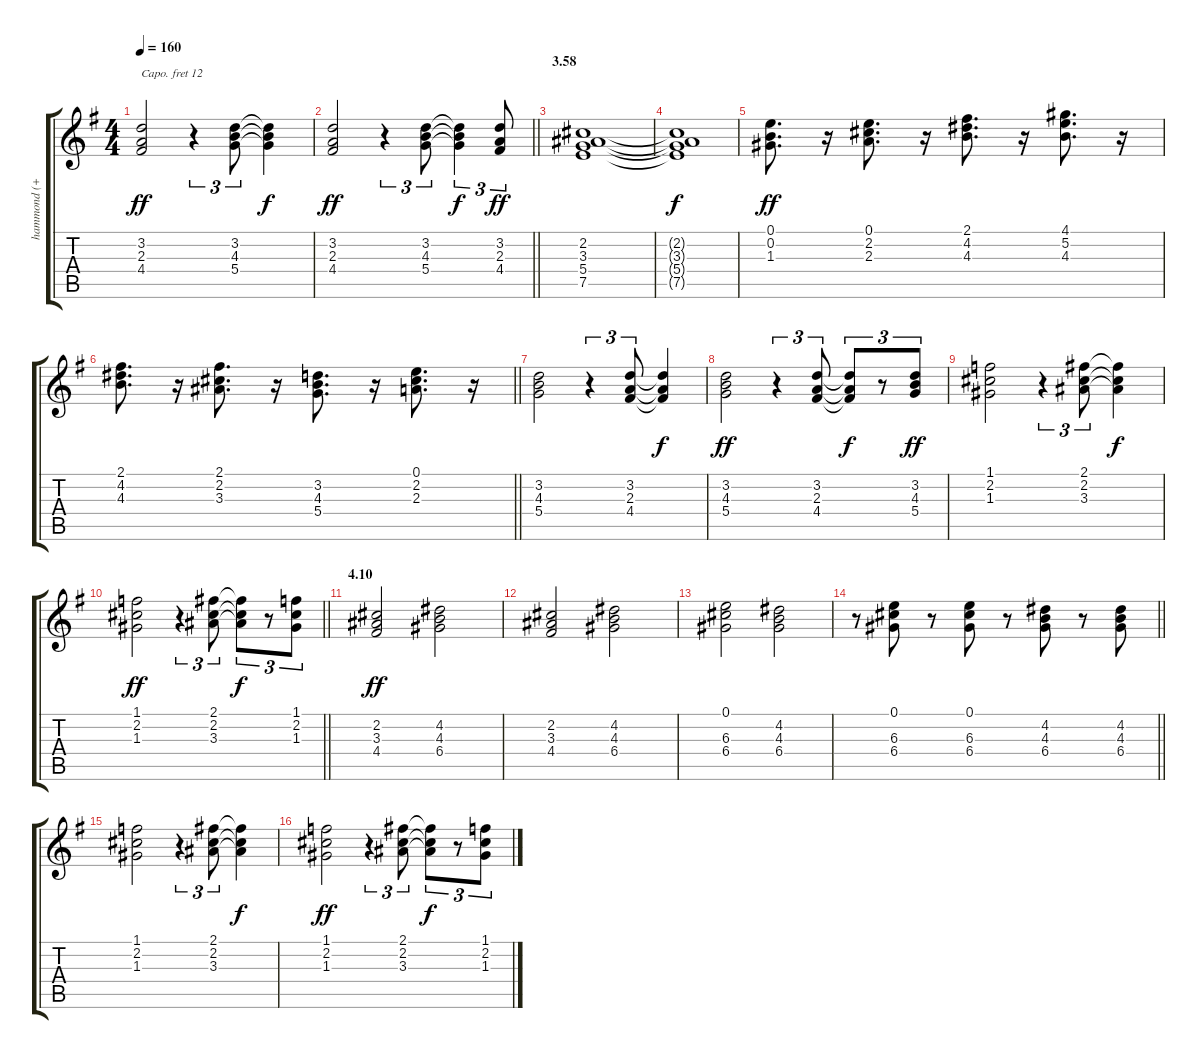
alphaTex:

\track ("hammond (+12)" "hammond (+") {instrument drawbarorgan}
\staff {score tabs}
\capo 12
\tuning (E4 B3 G3 D3 A2 E2) {hide}
\ts (4 4)
\tempo 160
\clef g2
\ks g
(3.2 2.3 4.4).2{dy ff} r.4{tu (3 2)} (3.2 4.3 5.4).8{tu (3 2)} (3.2{t} 4.3{t} 5.4{t}).4{dy f} |
\barLineRight lightlight
(3.2 2.3 4.4).2{dy ff} r.4{tu (3 2)} (3.2 4.3 5.4).8{tu (3 2)} (3.2{t} 4.3{t} 5.4{t}).4{tu (3 2) dy f} (3.2 2.3 4.4).8{tu (3 2) dy ff} |
\section ("" "3.58")
(2.2 3.3 5.4 7.5).1 |
(2.2{t} 3.3{t} 5.4{t} 7.5{t}).1{dy f} |
(0.1 0.2 1.3).8{d dy ff} r.16 (0.1 2.2 2.3).8{d} r.16 (2.1 4.2 4.3).8{d} r.16 (4.1 5.2 4.3).8{d} r.16 |
\barLineRight lightlight
(2.1 4.2 4.3).8{d} r.16 (2.1 2.2 3.3).8{d} r.16 (3.2 4.3 5.4).8{d} r.16 (0.1 2.2 2.3).8{d} r.16 |
(3.2 4.3 5.4).2 r.4{tu (3 2)} (3.2 2.3 4.4).8{tu (3 2)} (3.2{t} 2.3{t} 4.4{t}).4{dy f} |
(3.2 4.3 5.4).2{dy ff} r.4{tu (3 2)} (3.2 2.3 4.4).8{tu (3 2)} (3.2{t} 2.3{t} 4.4{t}).8{tu (3 2) dy f} r.8{tu (3 2)} (3.2 4.3 5.4).8{tu (3 2) dy ff} |
(1.1 2.2 1.3).2 r.4{tu (3 2)} (2.1 2.2 3.3).8{tu (3 2)} (2.1{t} 2.2{t} 3.3{t}).4{dy f} |
\barLineRight lightlight
(1.1 2.2 1.3).2{dy ff} r.4{tu (3 2)} (2.1 2.2 3.3).8{tu (3 2)} (2.1{t} 2.2{t} 3.3{t}).8{tu (3 2) dy f} r.8{tu (3 2)} (1.1 2.2 1.3).8{tu (3 2)} |
\section ("" "4.10")
(2.2 3.3 4.4).2{dy ff} (4.2 4.3 6.4).2 |
(2.2 3.3 4.4).2 (4.2 4.3 6.4).2 |
(0.1 6.3 6.4).2 (4.2 4.3 6.4).2 |
\barLineRight lightlight
r.8 (0.1 6.3 6.4).8 r.8 (0.1 6.3 6.4).8 r.8 (4.2 4.3 6.4).8 r.8 (4.2 4.3 6.4).8 |
(1.1 2.2 1.3).2 r.4{tu (3 2)} (2.1 2.2 3.3).8{tu (3 2)} (2.1{t} 2.2{t} 3.3{t}).4{dy f} |
(1.1 2.2 1.3).2{dy ff} r.4{tu (3 2)} (2.1 2.2 3.3).8{tu (3 2)} (2.1{t} 2.2{t} 3.3{t}).8{tu (3 2) dy f} r.8{tu (3 2)} (1.1 2.2 1.3).8{tu (3 2)}
